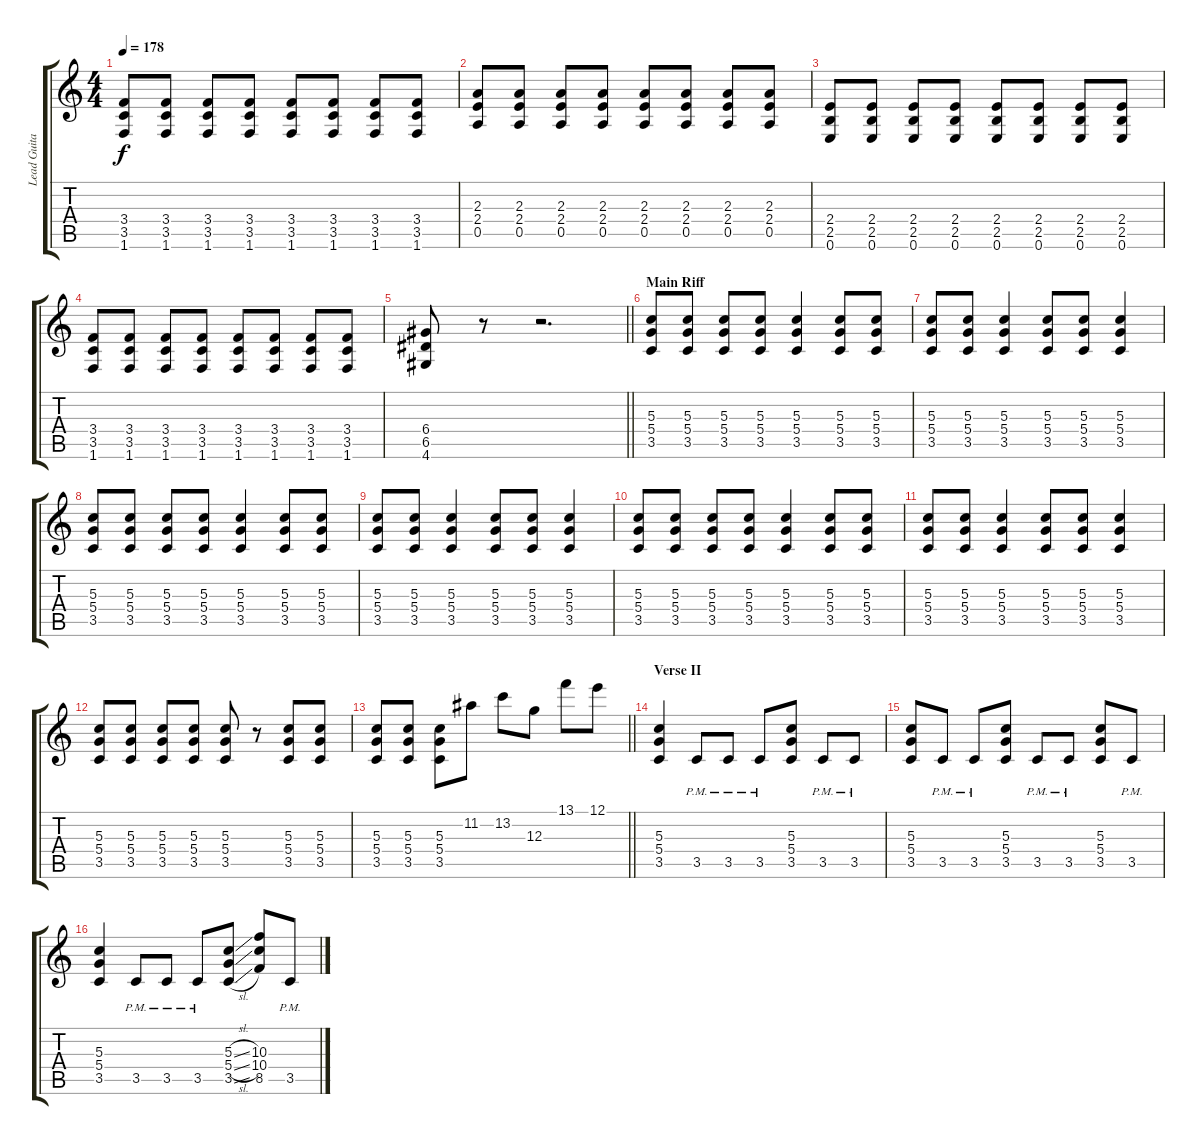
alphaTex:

\track ("Lead Guitar II" "Lead Guita") {instrument overdrivenguitar}
\staff {score tabs}
\tuning (E4 B3 G3 D3 A2 E2) {hide}
\ts (4 4)
\tempo 178
\clef g2
\ks c
(3.4 3.5 1.6).8{dy f} (3.4 3.5 1.6).8 (3.4 3.5 1.6).8 (3.4 3.5 1.6).8 (3.4 3.5 1.6).8 (3.4 3.5 1.6).8 (3.4 3.5 1.6).8 (3.4 3.5 1.6).8 |
(2.3 2.4 0.5).8 (2.3 2.4 0.5).8 (2.3 2.4 0.5).8 (2.3 2.4 0.5).8 (2.3 2.4 0.5).8 (2.3 2.4 0.5).8 (2.3 2.4 0.5).8 (2.3 2.4 0.5).8 |
(2.4 2.5 0.6).8 (2.4 2.5 0.6).8 (2.4 2.5 0.6).8 (2.4 2.5 0.6).8 (2.4 2.5 0.6).8 (2.4 2.5 0.6).8 (2.4 2.5 0.6).8 (2.4 2.5 0.6).8 |
(3.4 3.5 1.6).8 (3.4 3.5 1.6).8 (3.4 3.5 1.6).8 (3.4 3.5 1.6).8 (3.4 3.5 1.6).8 (3.4 3.5 1.6).8 (3.4 3.5 1.6).8 (3.4 3.5 1.6).8 |
\barLineRight lightlight
(6.4 6.5 4.6).8 r.8 r.2{d} |
\section ("" "Main Riff")
(5.3 5.4 3.5).8 (5.3 5.4 3.5).8 (5.3 5.4 3.5).8 (5.3 5.4 3.5).8 (5.3 5.4 3.5).4 (5.3 5.4 3.5).8 (5.3 5.4 3.5).8 |
(5.3 5.4 3.5).8 (5.3 5.4 3.5).8 (5.3 5.4 3.5).4 (5.3 5.4 3.5).8 (5.3 5.4 3.5).8 (5.3 5.4 3.5).4 |
(5.3 5.4 3.5).8 (5.3 5.4 3.5).8 (5.3 5.4 3.5).8 (5.3 5.4 3.5).8 (5.3 5.4 3.5).4 (5.3 5.4 3.5).8 (5.3 5.4 3.5).8 |
(5.3 5.4 3.5).8 (5.3 5.4 3.5).8 (5.3 5.4 3.5).4 (5.3 5.4 3.5).8 (5.3 5.4 3.5).8 (5.3 5.4 3.5).4 |
(5.3 5.4 3.5).8 (5.3 5.4 3.5).8 (5.3 5.4 3.5).8 (5.3 5.4 3.5).8 (5.3 5.4 3.5).4 (5.3 5.4 3.5).8 (5.3 5.4 3.5).8 |
(5.3 5.4 3.5).8 (5.3 5.4 3.5).8 (5.3 5.4 3.5).4 (5.3 5.4 3.5).8 (5.3 5.4 3.5).8 (5.3 5.4 3.5).4 |
(5.3 5.4 3.5).8 (5.3 5.4 3.5).8 (5.3 5.4 3.5).8 (5.3 5.4 3.5).8 (5.3 5.4 3.5).8 r.8 (5.3 5.4 3.5).8 (5.3 5.4 3.5).8 |
\barLineRight lightlight
(5.3 5.4 3.5).8 (5.3 5.4 3.5).8 (5.3 5.4 3.5).8 11.2.8 13.2.8 12.3.8 13.1.8 12.1.8 |
\section ("" "Verse II")
(5.3 5.4 3.5).4 3.5{pm}.8 3.5{pm}.8 3.5{pm}.8 (5.3 5.4 3.5).8 3.5{pm}.8 3.5{pm}.8 |
(5.3 5.4 3.5).8 3.5{pm}.8 3.5{pm}.8 (5.3 5.4 3.5).8 3.5{pm}.8 3.5{pm}.8 (5.3 5.4 3.5).8 3.5{pm}.8 |
(5.3 5.4 3.5).4 3.5{pm}.8 3.5{pm}.8 3.5{pm}.8 (5.3{sl} 5.4{sl} 3.5{sl}).8 (10.3 10.4 8.5).8 3.5{pm}.8
